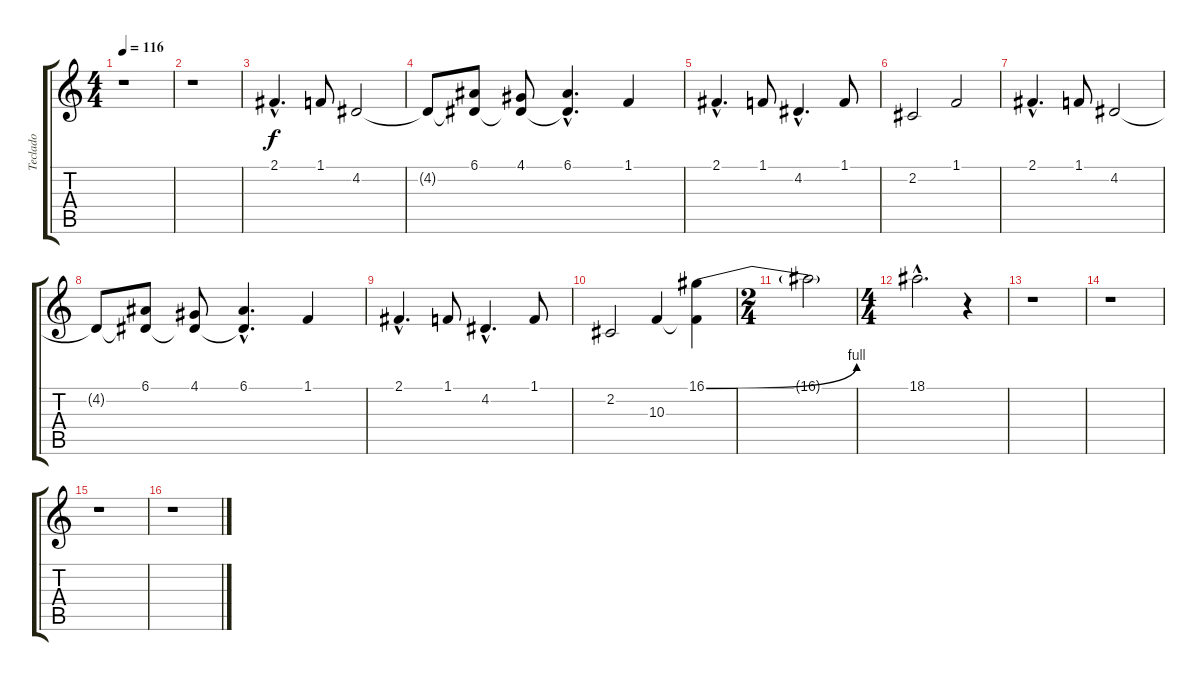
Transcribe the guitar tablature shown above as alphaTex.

\track ("Teclado" "Teclado") {instrument stringensemble1}
\staff {score tabs}
\tuning (E4 B3 G3 D3 A2 E2) {hide}
\ts (4 4)
\tempo 116
\clef g2
\ks c
r.1{dy f instrument stringensemble1} |
r.1 |
2.1{hac}.4{d} 1.1.8 4.2.2 |
4.2{t}.8 (6.1 4.2{t}).8 (4.1 4.2{t}).8 (6.1{hac} 4.2{hac t}).4{d} 1.1.4 |
2.1{hac}.4{d} 1.1.8 4.2{hac}.4{d} 1.1.8 |
2.2.2 1.1.2 |
2.1{hac}.4{d} 1.1.8 4.2.2 |
4.2{t}.8 (6.1 4.2{t}).8 (4.1 4.2{t}).8 (6.1{hac} 4.2{hac t}).4{d} 1.1.4 |
2.1{hac}.4{d} 1.1.8 4.2{hac}.4{d} 1.1.8 |
2.2.2 10.3.4 (16.1{be (bend 0 0 60 4)} 10.3{t}).4{volume 10} |
\ts (2 4)
16.1{t}.2 |
\ts (4 4)
18.1{hac}.2{d volume 2} r.4 |
r.1{volume 13} |
r.1 |
r.1 |
r.1
